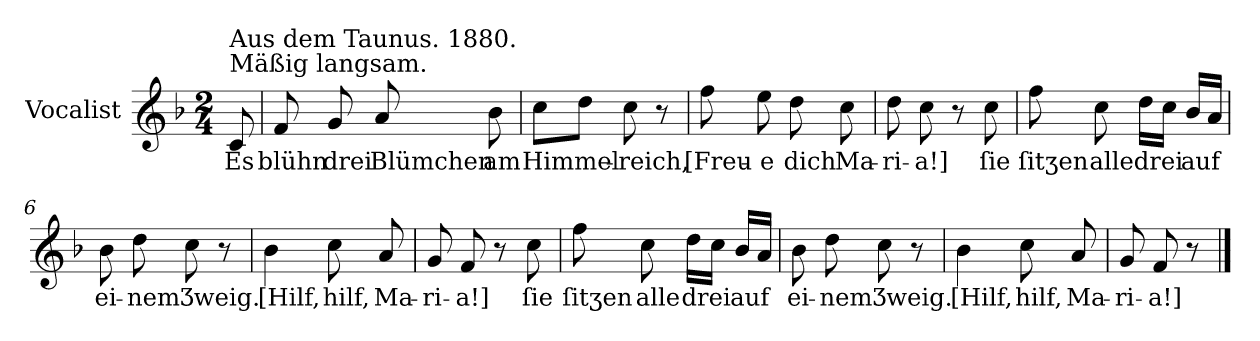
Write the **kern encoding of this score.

**kern	**text
*part1	*part1
*staff1	*staff1
*I"Vocalist	*
*k[b-]	*
*F:	*
*M2/4	*
=	=
!LO:TX:a:t=Mäßig langsam.	!
!LO:TX:a:t=Aus dem Taunus. 1880.	!
8c	Es
=1	=1
8f	blühn
8g	drei
8a	Blümchen
8b-	am
=2	=2
8ccL	Himmel-
8ddJ	.
8cc	-reich,
8r	.
=3	=3
8ff	[Freu-
8ee	-e
8dd	dich
8cc	Ma-
=4	=4
8dd	-ri-
8cc	-a!]
8r	.
8cc	ſie
=5	=5
8ff	ſitʒen
8cc	alle
16ddLL	drei
16ccJJ	.
16b-LL	auf
16aJJ	.
=6	=6
8b-	ei-
8dd	-nem
8cc	Ʒweig.
8r	.
=7	=7
4b-	[Hilf,
8cc	hilf,
8a	Ma-
=8	=8
8g	-ri-
8f	-a!]
8r	.
8cc	ſie
=9	=9
8ff	ſitʒen
8cc	alle
16ddLL	drei
16ccJJ	.
16b-LL	auf
16aJJ	.
=10	=10
8b-	ei-
8dd	-nem
8cc	Ʒweig.
8r	.
=11	=11
4b-	[Hilf,
8cc	hilf,
8a	Ma-
=12	=12
8g	-ri-
8f	-a!]
8r	.
==	==
*-	*-
